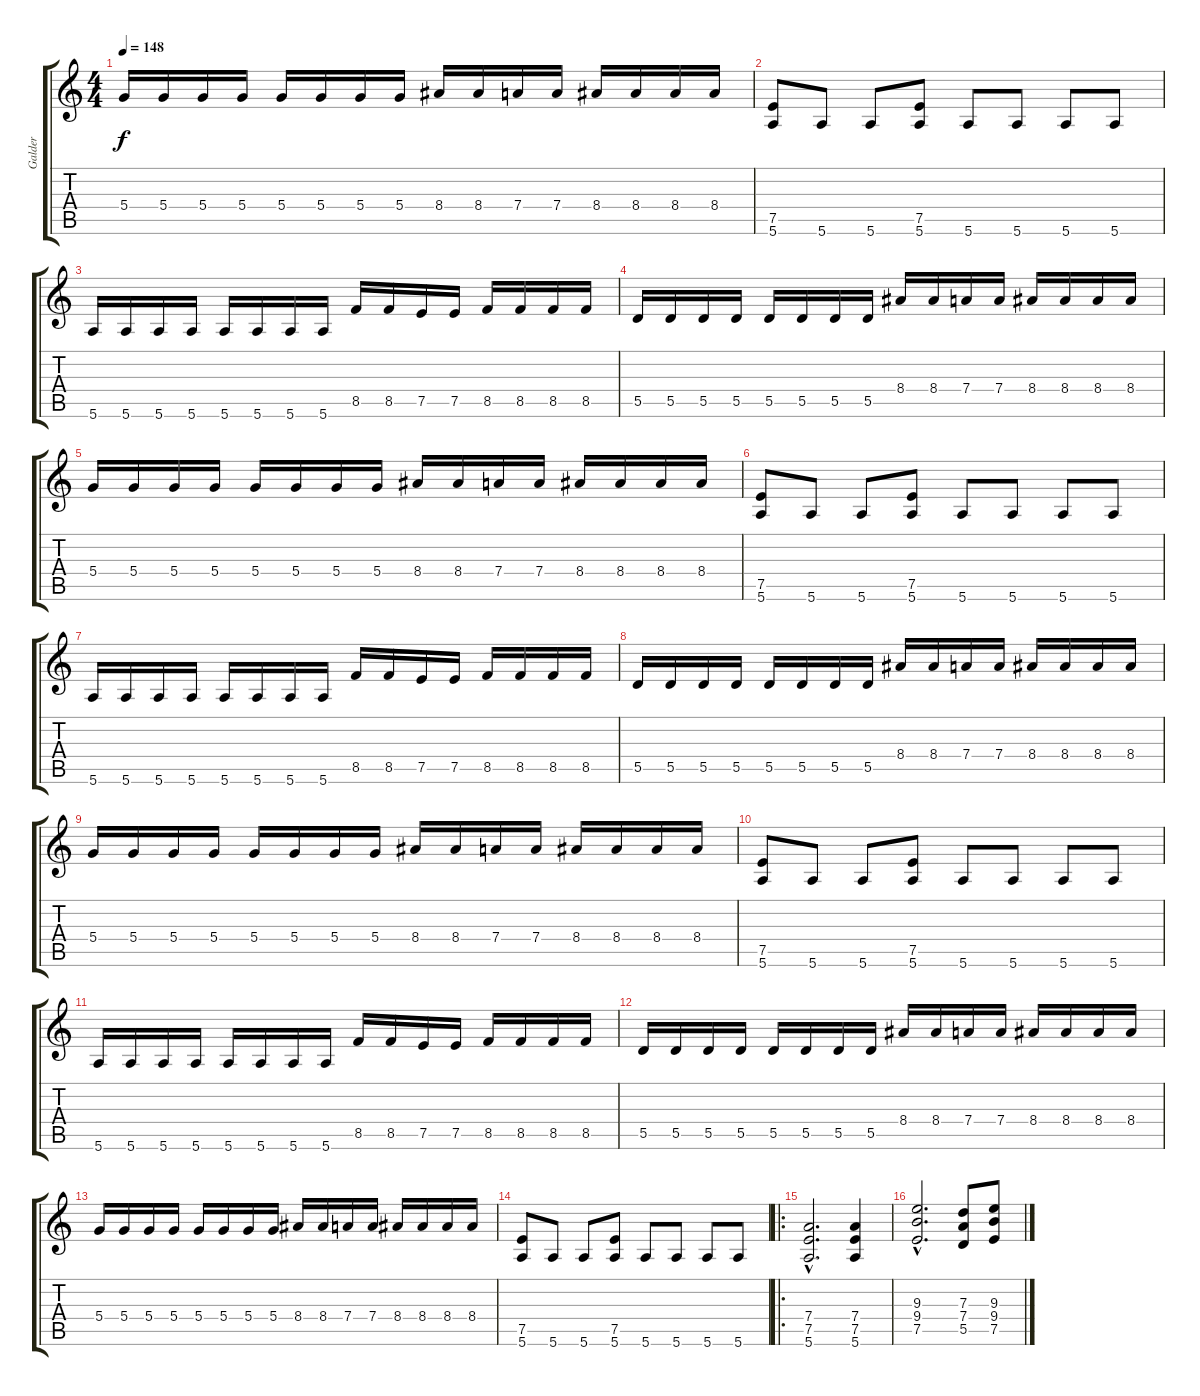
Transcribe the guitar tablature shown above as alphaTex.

\track ("Galder     ( Guitar )" "Galder    ") {instrument distortionguitar}
\staff {score tabs}
\tuning (E4 B3 G3 D3 A2 E2) {hide}
\ts (4 4)
\tempo 148
\clef g2
\ks c
5.4.16{dy f} 5.4.16 5.4.16 5.4.16 5.4.16 5.4.16 5.4.16 5.4.16 8.4.16 8.4.16 7.4.16 7.4.16 8.4.16 8.4.16 8.4.16 8.4.16 |
(7.5 5.6).8 5.6.8 5.6.8 (7.5 5.6).8 5.6.8 5.6.8 5.6.8 5.6.8 |
5.6.16 5.6.16 5.6.16 5.6.16 5.6.16 5.6.16 5.6.16 5.6.16 8.5.16 8.5.16 7.5.16 7.5.16 8.5.16 8.5.16 8.5.16 8.5.16 |
5.5.16 5.5.16 5.5.16 5.5.16 5.5.16 5.5.16 5.5.16 5.5.16 8.4.16 8.4.16 7.4.16 7.4.16 8.4.16 8.4.16 8.4.16 8.4.16 |
5.4.16 5.4.16 5.4.16 5.4.16 5.4.16 5.4.16 5.4.16 5.4.16 8.4.16 8.4.16 7.4.16 7.4.16 8.4.16 8.4.16 8.4.16 8.4.16 |
(7.5 5.6).8 5.6.8 5.6.8 (7.5 5.6).8 5.6.8 5.6.8 5.6.8 5.6.8 |
5.6.16 5.6.16 5.6.16 5.6.16 5.6.16 5.6.16 5.6.16 5.6.16 8.5.16 8.5.16 7.5.16 7.5.16 8.5.16 8.5.16 8.5.16 8.5.16 |
5.5.16 5.5.16 5.5.16 5.5.16 5.5.16 5.5.16 5.5.16 5.5.16 8.4.16 8.4.16 7.4.16 7.4.16 8.4.16 8.4.16 8.4.16 8.4.16 |
5.4.16 5.4.16 5.4.16 5.4.16 5.4.16 5.4.16 5.4.16 5.4.16 8.4.16 8.4.16 7.4.16 7.4.16 8.4.16 8.4.16 8.4.16 8.4.16 |
(7.5 5.6).8 5.6.8 5.6.8 (7.5 5.6).8 5.6.8 5.6.8 5.6.8 5.6.8 |
5.6.16 5.6.16 5.6.16 5.6.16 5.6.16 5.6.16 5.6.16 5.6.16 8.5.16 8.5.16 7.5.16 7.5.16 8.5.16 8.5.16 8.5.16 8.5.16 |
5.5.16 5.5.16 5.5.16 5.5.16 5.5.16 5.5.16 5.5.16 5.5.16 8.4.16 8.4.16 7.4.16 7.4.16 8.4.16 8.4.16 8.4.16 8.4.16 |
5.4.16 5.4.16 5.4.16 5.4.16 5.4.16 5.4.16 5.4.16 5.4.16 8.4.16 8.4.16 7.4.16 7.4.16 8.4.16 8.4.16 8.4.16 8.4.16 |
(7.5 5.6).8 5.6.8 5.6.8 (7.5 5.6).8 5.6.8 5.6.8 5.6.8 5.6.8 |
\ro
(7.4{hac} 7.5{hac} 5.6{hac}).2{d} (7.4 7.5 5.6).4 |
(9.3{hac} 9.4{hac} 7.5{hac}).2{d} (7.3 7.4 5.5).8 (9.3 9.4 7.5).8
